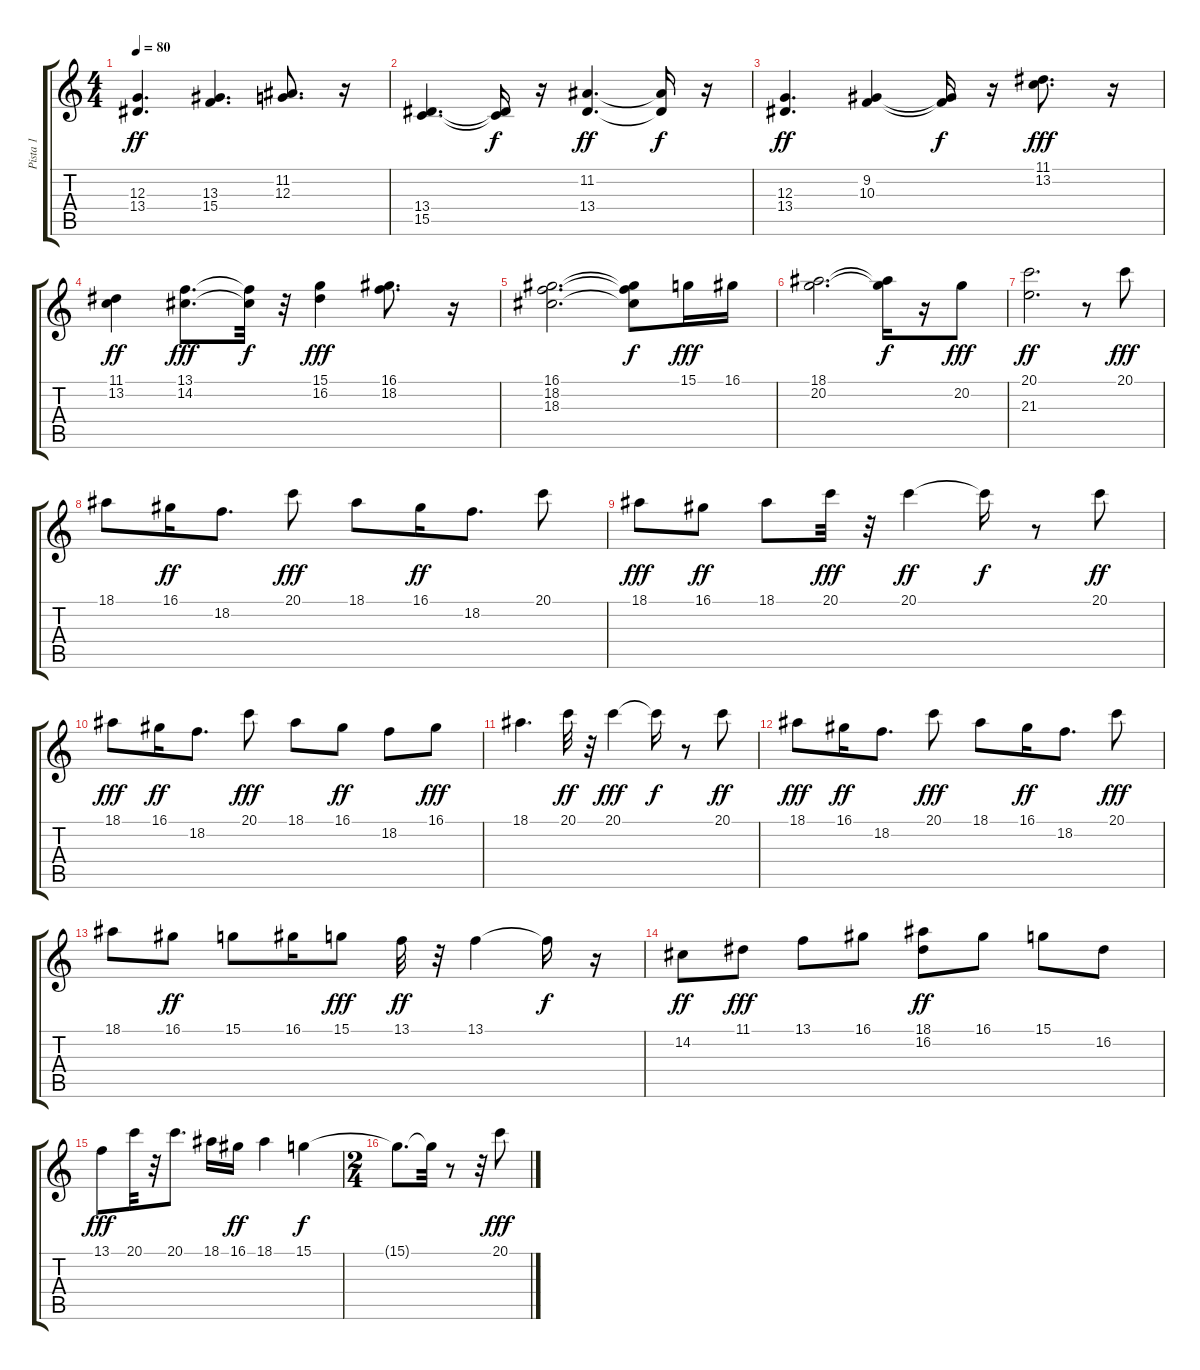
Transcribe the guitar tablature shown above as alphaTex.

\track ("Pista 1" "Pista 1") {instrument electricpiano1}
\staff {score tabs}
\tuning (E4 B3 G3 D3 A2 E2) {hide}
\ts (4 4)
\tempo 80
\clef g2
\ks c
(12.3 13.4).4{d dy ff} (13.3 15.4).4{d} (11.2 12.3).8{d} r.16 |
(13.4 15.5).4{d} (13.4{t} 15.5{t}).16{dy f} r.16 (11.2 13.4).4{d dy ff} (11.2{t} 13.4{t}).16{dy f} r.16 |
(12.3 13.4).4{d dy ff} (9.2 10.3).4 (9.2{t} 10.3{t}).16{dy f} r.16 (11.1 13.2).8{d dy fff} r.16 |
(11.1 13.2).4{dy ff} (13.1 14.2).8{d dy fff} (13.1{t} 14.2{t}).32{dy f} r.32 (15.1 16.2).4{dy fff} (16.1 18.2).8{d} r.16 |
(16.1 18.2 18.3).2{d} (16.1{t} 18.2{t} 18.3{t}).8{dy f} 15.1.16{dy fff} 16.1.16 |
(18.1 20.2).2{d} (18.1{t} 20.2{t}).16{dy f} r.16 20.2.8{dy fff} |
(20.1 21.3).2{d dy ff} r.8 20.1.8{dy fff} |
18.1.8 16.1.16{dy ff} 18.2.8{d} 20.1.8{dy fff} 18.1.8 16.1.16{dy ff} 18.2.8{d} 20.1.8 |
18.1.8{dy fff} 16.1.8{dy ff} 18.1.8 20.1.32{dy fff} r.32 20.1.4{dy ff} 20.1{t}.16{dy f} r.8 20.1.8{dy ff} |
18.1.8{dy fff} 16.1.16{dy ff} 18.2.8{d} 20.1.8{dy fff} 18.1.8 16.1.8{dy ff} 18.2.8 16.1.8{dy fff} |
18.1.4{d} 20.1.32{dy ff} r.32 20.1.4{dy fff} 20.1{t}.16{dy f} r.8 20.1.8{dy ff} |
18.1.8{dy fff} 16.1.16{dy ff} 18.2.8{d} 20.1.8{dy fff} 18.1.8 16.1.16{dy ff} 18.2.8{d} 20.1.8{dy fff} |
18.1.8 16.1.8{dy ff} 15.1.8 16.1.16 15.1.8{dy fff} 13.1.32{dy ff} r.32 13.1.4 13.1{t}.16{dy f} r.16 |
14.2.8{dy ff} 11.1.8{dy fff} 13.1.8 16.1.8 (18.1 16.2).8{dy ff} 16.1.8 15.1.8 16.2.8 |
13.1.8{dy fff} 20.1.32 r.32 20.1.8{d} 18.1.16 16.1.16{dy ff} 18.1.4 15.1.4{dy f} |
\ts (2 4)
15.1{t}.8{d} 15.1{t}.32 r.8 r.32 20.1.8{dy fff}
